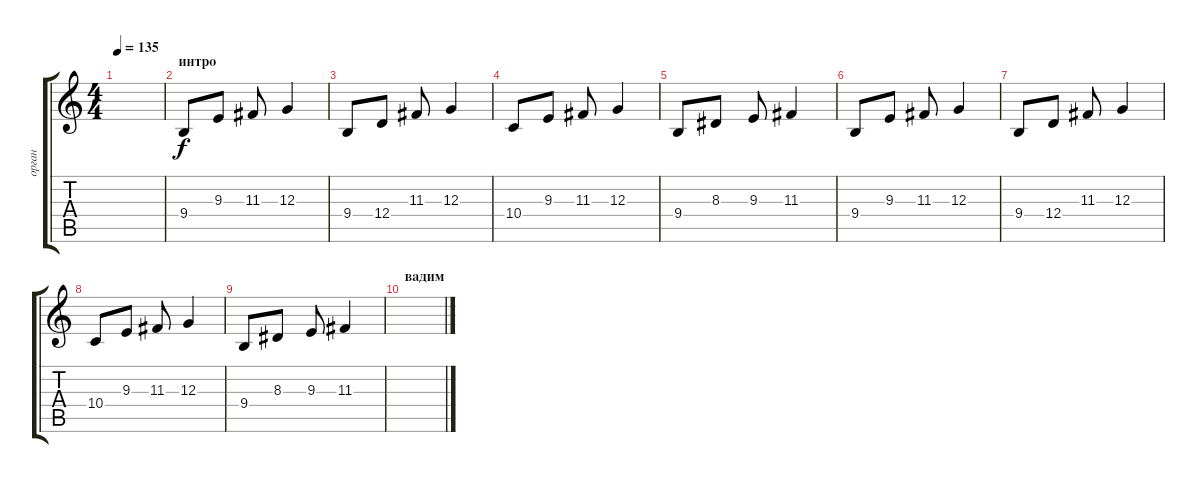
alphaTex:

\track ("орган" "орган") {instrument churchorgan}
\staff {score tabs}
\tuning (E4 B3 G3 D3 A2 E2) {hide}
\ts (4 4)
\tempo 135
\clef g2
\ks c
|
\section ("" "интро")
9.4.8 9.3.8 11.3.8 12.3.4 |
9.4.8 12.4.8 11.3.8 12.3.4 |
10.4.8 9.3.8 11.3.8 12.3.4 |
9.4.8 8.3.8 9.3.8 11.3.4 |
9.4.8 9.3.8 11.3.8 12.3.4 |
9.4.8 12.4.8 11.3.8 12.3.4 |
10.4.8 9.3.8 11.3.8 12.3.4 |
9.4.8 8.3.8 9.3.8 11.3.4 |
\section ("" "вадим")
